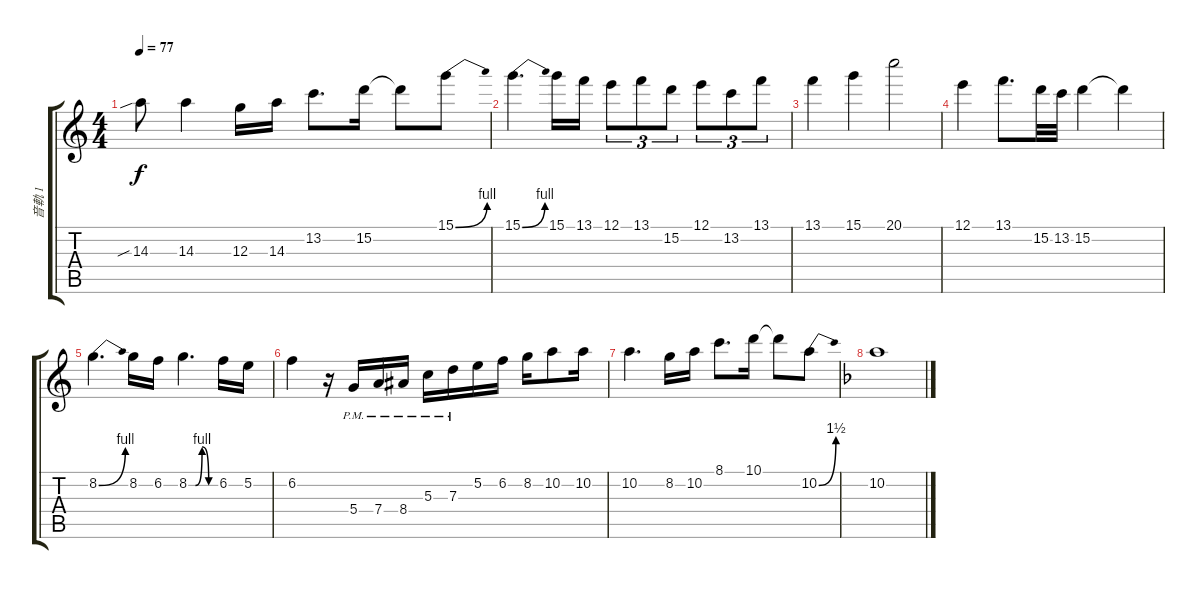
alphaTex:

\track ("音軌 1" "音軌 1") {instrument electricguitarjazz}
\staff {score tabs}
\tuning (E4 B3 G3 D3 A2 E2) {hide}
\ts (4 4)
\tempo 77
\clef g2
\ks c
14.3{sib}.8{dy f} 14.3.4 12.3.16 14.3.16 13.2.8{d} 15.2.16 15.2{t}.8 15.1{be (bend 0 0 60 4)}.8 |
15.1{be (bend 0 0 60 4)}.4{d} 15.1.16 13.1.16 12.1.8{tu (3 2)} 13.1.8{tu (3 2)} 15.2.8{tu (3 2)} 12.1.8{tu (3 2)} 13.2.8{tu (3 2)} 13.1.8{tu (3 2)} |
13.1.4 15.1.4 20.1.2 |
12.1.4 13.1.8{d} 15.2.32 13.2.32 15.2.4 15.2{t}.4 |
8.2{be (bend 0 0 60 4)}.4{d} 8.2.16 6.2.16 8.2{be (custom 0 0 15 0 30 4 45 0 60 0)}.4{d} 6.2.16 5.2.16 |
6.2.4 r.16 5.4{pm}.16 7.4{pm}.16 8.4{pm}.16 5.3{pm}.16 7.3{pm}.16 5.2.16 6.2.16 8.2.16 10.2.8 10.2.16 |
10.2.4{d} 8.2.16 10.2.16 8.1.8{d} 10.1.16 10.1{t}.8 10.2{be (bend 0 0 60 6)}.8 |
\ks f
10.2.1
